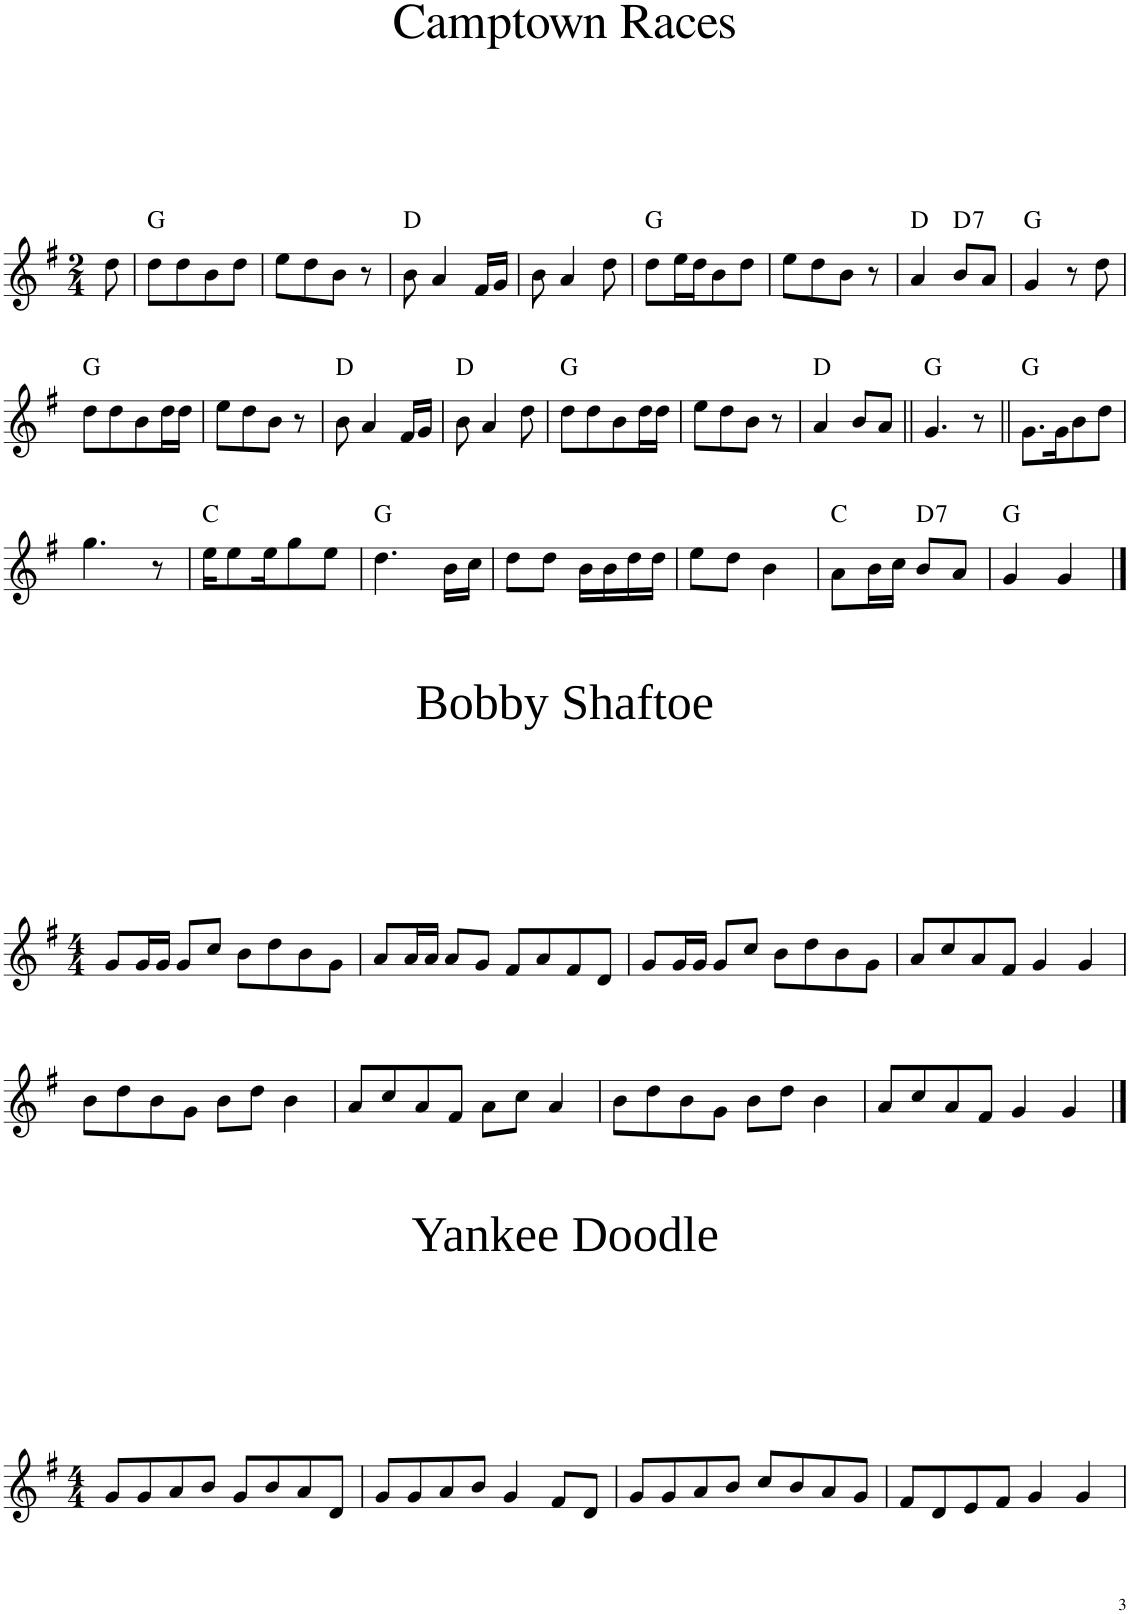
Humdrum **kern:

**kern	**harte
*part1	*part1
*staff1	*
*I"Piano	*
*I'Pno	*
!!LO:PB:g=z
*clefG2	*
*k[f#]	*
*G:	*
*M2/4	*
=1	=1
8dd\	.
=2	=2
8dd\L	G:maj
8dd\	.
8b\	.
8dd\J	.
=3	=3
8ee\L	.
8dd\	.
8b\J	.
8r	.
=4	=4
8b\	D:maj
4a/	.
16f#/LL	.
16g/JJ	.
=5	=5
8b\	.
4a/	.
8dd\	.
=6	=6
8dd\L	G:maj
16ee\L	.
16dd\J	.
8b\	.
8dd\J	.
=7	=7
8ee\L	.
8dd\	.
8b\J	.
8r	.
=8	=8
4a/	D:maj
!	!LO:H:kt=7
8b/L	D:7
8a/J	.
=9	=9
4g/	G:maj
8r	.
8dd\	.
!!LO:LB:g=z
=10	=10
8dd\L	G:maj
8dd\	.
8b\	.
16dd\L	.
16dd\JJ	.
=11	=11
8ee\L	.
8dd\	.
8b\J	.
8r	.
=12	=12
8b\	D:maj
4a/	.
16f#/LL	.
16g/JJ	.
=13	=13
8b\	D:maj
4a/	.
8dd\	.
=14	=14
8dd\L	G:maj
8dd\	.
8b\	.
16dd\L	.
16dd\JJ	.
=15	=15
8ee\L	.
8dd\	.
8b\J	.
8r	.
=16	=16
4a/	D:maj
8b/L	.
8a/J	.
=17||	=17||
4.g/	G:maj
8r	.
=18||	=18||
8.g\L	G:maj
16g\K	.
8b\	.
8dd\J	.
!!LO:LB:g=z
=19	=19
4.gg\	.
8r	.
=20	=20
16ee\KL	C:maj
8ee\	.
16ee\K	.
8gg\	.
8ee\J	.
=21	=21
4.dd\	G:maj
16b\LL	.
16cc\JJ	.
=22	=22
8dd\L	.
8dd\J	.
16b\LL	.
16b\	.
16dd\	.
16dd\JJ	.
=23	=23
8ee\L	.
8dd\J	.
4b\	.
=24	=24
8a\L	C:maj
16b\L	.
16cc\JJ	.
!	!LO:H:kt=7
8b/L	D:7
8a/J	.
=25	=25
4g/	G:maj
4g/	.
!!LO:LB:g=z
==1	==1
*k[f#]	*
*M4/4	*
8g/L	.
16g/L	.
16g/JJ	.
8g/L	.
8cc/J	.
8b\L	.
8dd\	.
8b\	.
8g\J	.
=2	=2
8a/L	.
16a/L	.
16a/JJ	.
8a/L	.
8g/J	.
8f#/L	.
8a/	.
8f#/	.
8d/J	.
=3	=3
8g/L	.
16g/L	.
16g/JJ	.
8g/L	.
8cc/J	.
8b\L	.
8dd\	.
8b\	.
8g\J	.
=4	=4
8a/L	.
8cc/	.
8a/	.
8f#/J	.
4g/	.
4g/	.
!!LO:LB:g=z
=5	=5
8b\L	.
8dd\	.
8b\	.
8g\J	.
8b\L	.
8dd\J	.
4b\	.
=6	=6
8a/L	.
8cc/	.
8a/	.
8f#/J	.
8a\L	.
8cc\J	.
4a/	.
=7	=7
8b\L	.
8dd\	.
8b\	.
8g\J	.
8b\L	.
8dd\J	.
4b\	.
=8	=8
8a/L	.
8cc/	.
8a/	.
8f#/J	.
4g/	.
4g/	.
!!LO:LB:g=z
==1	==1
*k[f#]	*
*M4/4	*
8g/L	.
8g/	.
8a/	.
8b/J	.
8g/L	.
8b/	.
8a/	.
8d/J	.
=2	=2
8g/L	.
8g/	.
8a/	.
8b/J	.
4g/	.
8f#/L	.
8d/J	.
=3	=3
8g/L	.
8g/	.
8a/	.
8b/J	.
8cc/L	.
8b/	.
8a/	.
8g/J	.
=4	=4
8f#/L	.
8d/	.
8e/	.
8f#/J	.
4g/	.
4g/	.
=	=
*-	*-
